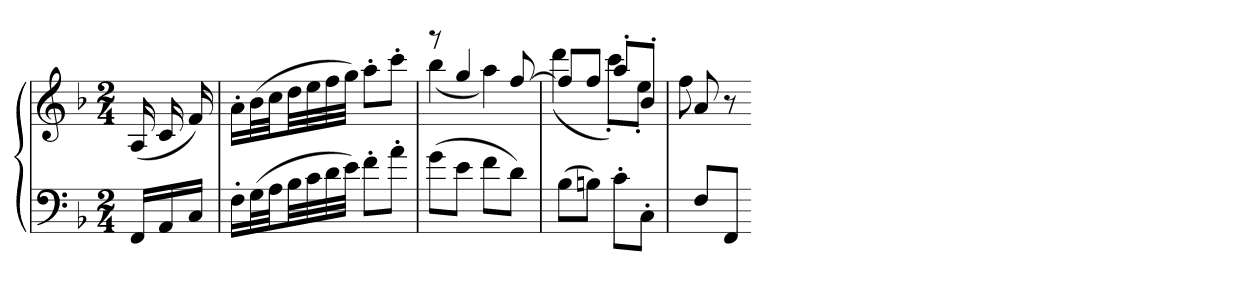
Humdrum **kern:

**kern	**kern
*part1	*part1
*staff2	*staff1
*clefF4	*clefG2
*k[b-]	*k[b-]
*F:	*F:
*M2/4	*M2/4
=	=
16FFLL	(16A
16AA	16c
16CJJ	16f)
=135	=135
16F'LL	16a'LL
(32GL	(32b-L
32AJJ	32ccJJ
32B-LL	32ddLL
32c	32ee
32d	32ff
32eJJJ)	32ggJJJ)
8f'L	8aa'L
8a'J	8ccc'J
=136	=136
*	*^
(8gL	8r	(4bb-
8eJ	4gg	.
8fL	.	4aa)
8dJ)	[8ff	.
=137	=137	=137
(8B-L	8ffL]	(4ddd
8BnJ)	8ffJ	.
8c'L	8aa'L	8ccc'L)
8C'J	8b-'J	8ee'J
=138	=138	=138
8FL	8a	8ff
8FFJ	8r	8ryy
*	*v	*v
=-	=-
*-	*-
